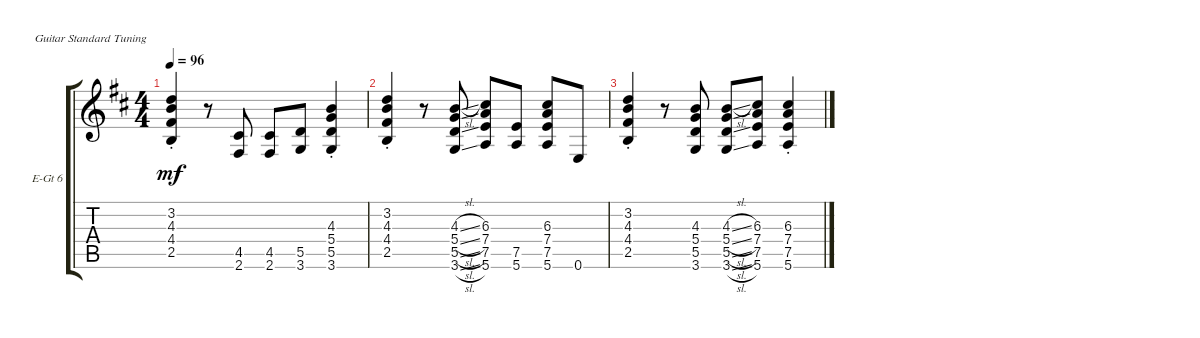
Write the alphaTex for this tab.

\defaultSystemsLayout 4
\bracketExtendMode groupsimilarinstruments
\firstSystemTrackNameOrientation horizontal
\otherSystemsTrackNameOrientation horizontal
\track ("Electric Guitar 6" "E-Gt 6") {instrument electricguitarclean}
\staff {score tabs}
\tuning (E4 B3 G3 D3 A2 E2)
\ts (4 4)
\tempo 96
\clef g2
\ks d
(2.5 4.3 4.4 3.2{st}).4{dy mf} r.8 (2.6 4.5).8 (4.5 2.6).8 (3.6 5.5).8 (3.6 5.5 5.4 4.3{st}).4 |
(2.5 4.4 4.3 3.2{st}).4 r.8 (3.6{sl} 5.5{sl} 5.4{sl} 4.3{sl}).8 (5.6 7.5 7.4 6.3).8 (5.6 7.5).8 (5.6 7.5 7.4 6.3).8 0.6.8 |
(2.5 4.4 4.3 3.2{st}).4 r.8 (3.6 5.5 5.4 4.3).8 (3.6{sl} 5.5{sl} 5.4{sl} 4.3{sl}).8 (5.6 7.5 7.4 6.3).8 (5.6 7.5{st} 7.4 6.3).4
